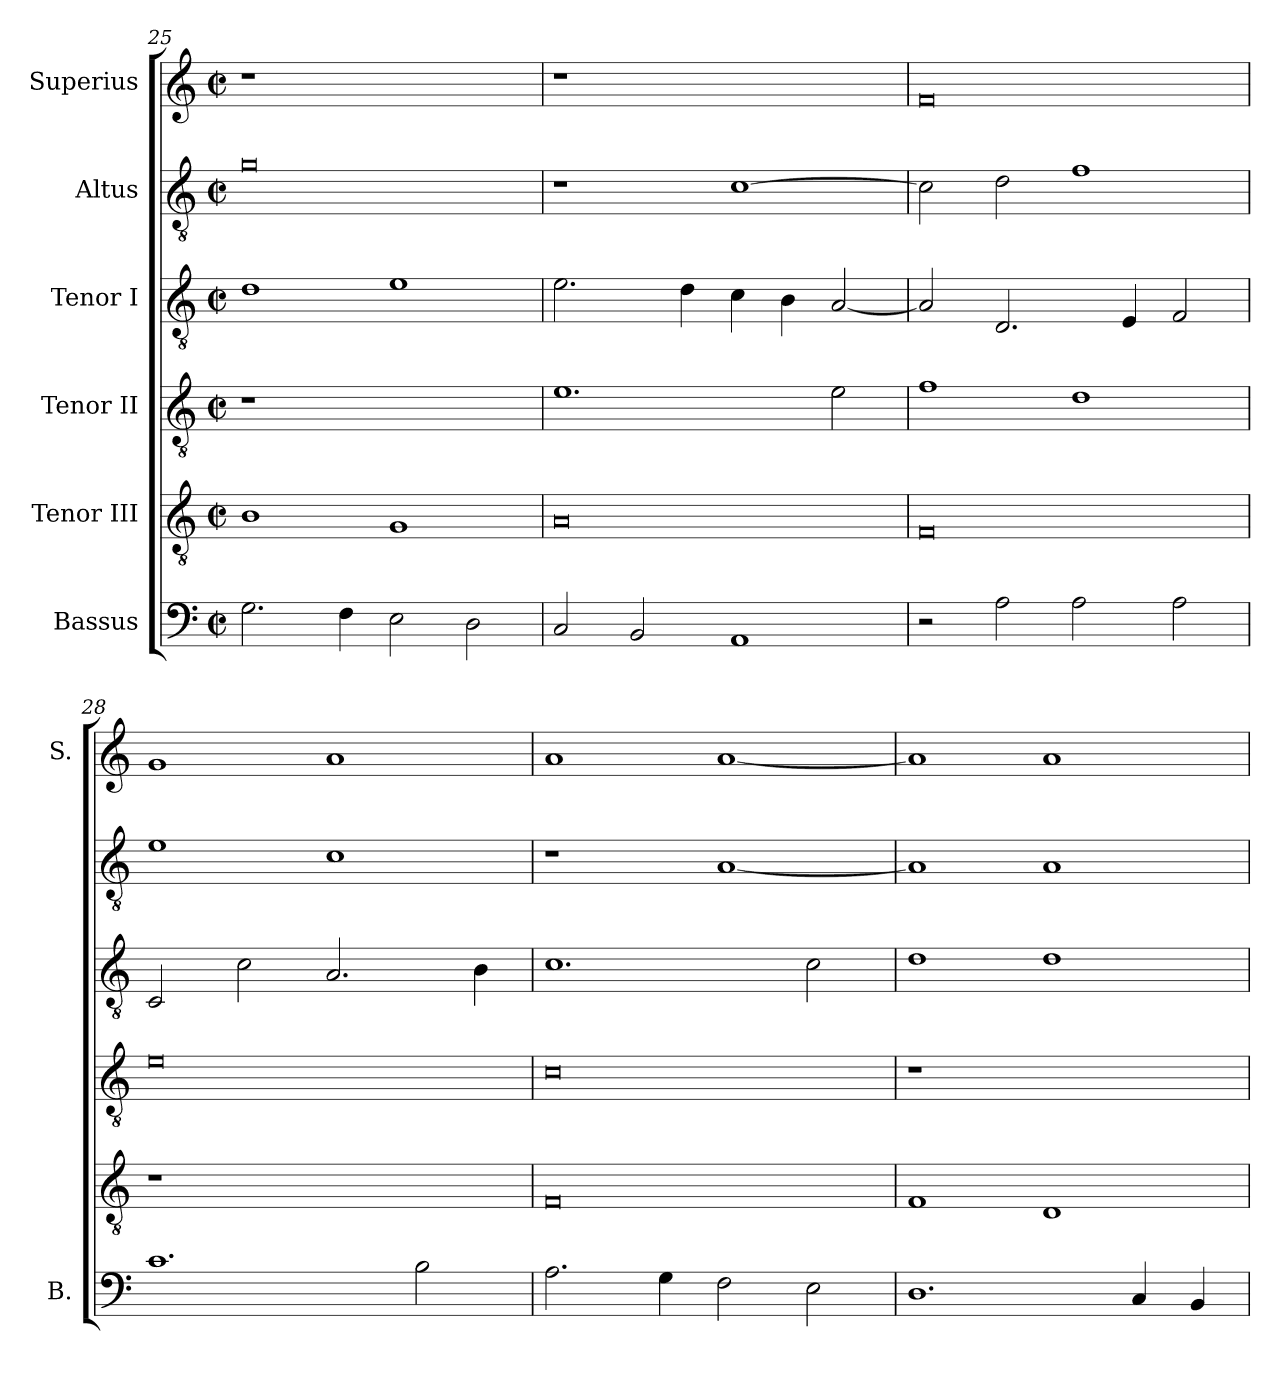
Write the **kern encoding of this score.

**kern	**kern	**kern	**kern	**kern	**kern
*part6	*part5	*part4	*part3	*part2	*part1
*staff6	*staff5	*staff4	*staff3	*staff2	*staff1
*I"Bassus	*I"Tenor III	*I"Tenor II	*I"Tenor I	*I"Altus	*I"Superius
*I'B.	*	*	*	*	*I'S.
*clefF4	*clefGv2	*clefGv2	*clefGv2	*clefGv2	*clefG2
*	*ITrd7c12	*ITrd7c12	*ITrd7c12	*ITrd7c12	*
*k[]	*k[]	*k[]	*k[]	*k[]	*k[]
*C:	*C:	*C:	*C:	*C:	*C:
*M2/2	*M2/2	*M2/2	*M2/2	*M2/2	*M2/2
*met(c|)	*met(c|)	*met(c|)	*met(c|)	*met(c|)	*met(c|)
=25	=25	=25	=25	=25	=25
!	!	!LO:N:vis=1	!	!	!LO:N:vis=1
2.Gi\	1BBi	1r	1Di	0Gi	1r
4Fi\	.	.	.	.	.
2Ei\	1GGi	1ryy	1Ei	.	1ryy
2Di\	.	.	.	.	.
=26	=26	=26	=26	=26	=26
!	!	!	!	!	!LO:N:vis=1
2Ci/	0AAi	1.Ei	2.Ei\	1r	1r
2BBi/	.	.	.	.	.
.	.	.	4Di\	.	.
1AAi	.	.	4Ci\	[>1Ci	1ryy
.	.	.	4BBi\	.	.
.	.	2Ei\	[<2AAi/	.	.
=27	=27	=27	=27	=27	=27
2r	0FFi	1Fi	2AAi/]	2Ci\]	0fi
2Ai\	.	.	2.DDi/	2Di\	.
2Ai\	.	1Di	.	1Fi	.
.	.	.	4EEi/	.	.
2Ai\	.	.	2FFi/	.	.
!!LO:LB:g=z
=28	=28	=28	=28	=28	=28
!	!LO:N:vis=1	!	!	!	!
1.ci	1r	0Ei	2CCi/	1Ei	1gi
.	.	.	2Ci\	.	.
.	1ryy	.	2.AAi/	1Ci	1ai
2Bi\	.	.	.	.	.
.	.	.	4BBi\	.	.
=29	=29	=29	=29	=29	=29
2.Ai\	0FFi	0Ci	1.Ci	1r	1ai
4Gi\	.	.	.	.	.
2Fi\	.	.	.	[<1AAi	[<1ai
2Ei\	.	.	2Ci\	.	.
=30	=30	=30	=30	=30	=30
!	!	!LO:N:vis=1	!	!	!
1.Di	1FFi	1r	1Di	1AAi]	1ai]
.	1DDi	1ryy	1Di	1AAi	1ai
4Ci/	.	.	.	.	.
4BBi/	.	.	.	.	.
=	=	=	=	=	=
*-	*-	*-	*-	*-	*-
